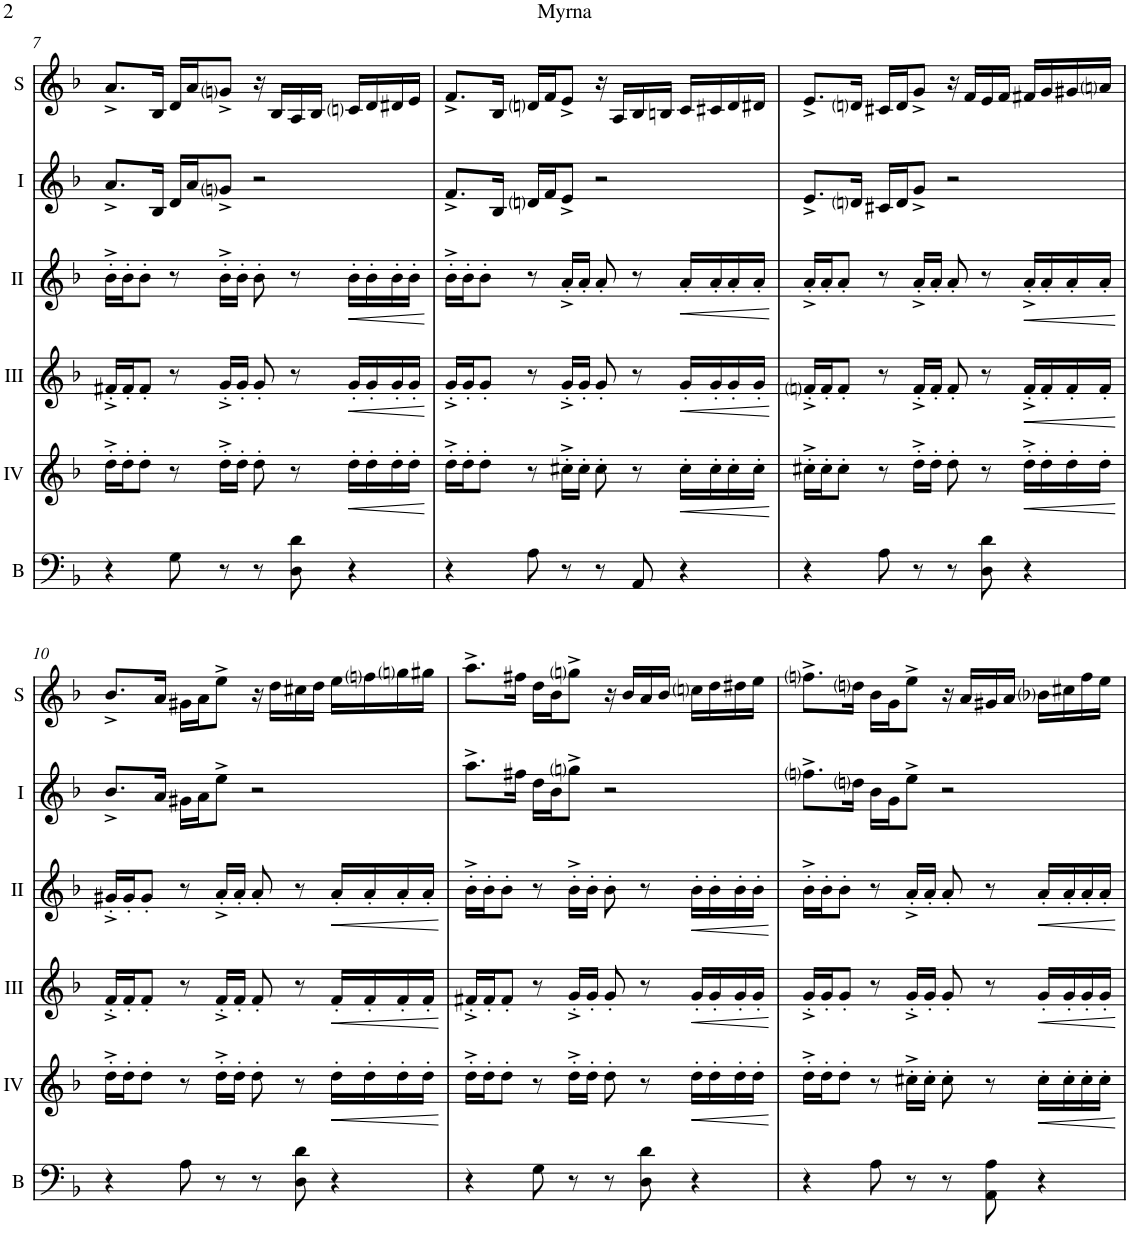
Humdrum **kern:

**kern	**kern	**dynam	**kern	**dynam	**kern	**dynam	**kern	**kern
*part6	*part5	*part5	*part4	*part4	*part3	*part3	*part2	*part1
*staff6	*staff5	*staff5	*staff4	*staff4	*staff3	*staff3	*staff2	*staff1
*I"Bass	*I"Acc. 4	*	*I"Acc. 3	*	*I"Acc. 2	*	*I"Acc. 1	*I"Solo
*I'B	*	*	*	*	*	*	*	*I'S
!!LO:PB:g=z
*clefF4	*clefG2	*	*clefG2	*	*clefG2	*	*clefG2	*clefG2
*Trd7c12	*Trd7c12	*	*	*	*	*	*Trd7c12	*
*k[b-]	*k[b-]	*	*k[b-]	*	*k[b-]	*	*k[b-]	*k[b-]
*M4/4	*M4/4	*	*M4/4	*	*M4/4	*	*M4/4	*M4/4
=7	=7	=7	=7	=7	=7	=7	=7	=7
4r	16dd'^\LL	.	16f#X'^/LL	.	16b-'^\LL	.	8.a^/L	8.a^/L
.	16dd'\J	.	16f#'/J	.	16b-'\J	.	.	.
.	8dd'\J	.	8f#'/J	.	8b-'\J	.	.	.
.	.	.	.	.	.	.	16B-/Jk	16B-/Jk
8G\	8r	.	8r	.	8r	.	16d/LL	16d/LL
.	.	.	.	.	.	.	16a/J	16a/J
8r	16dd'^\LL	.	16g'^/LL	.	16b-'^\LL	.	8gni^/J	8gni^/J
.	16dd'\JJ	.	16g'/JJ	.	16b-'\JJ	.	.	.
8r	8dd'\	.	8g'/	.	8b-'\	.	2r	16r
.	.	.	.	.	.	.	.	16B-/LL
8D\ 8d\	8r	.	8r	.	8r	.	.	16A/
.	.	.	.	.	.	.	.	16B-/JJ
!	!	!LO:HP:b	!	!LO:HP:b	!	!LO:HP:b	!	!
4r	16dd'\LL	<	16g'/LL	<	16b-'\LL	<	.	16cni/LL
.	16dd'\	.	16g'/	.	16b-'\	.	.	16d/
.	16dd'\	.	16g'/	.	16b-'\	.	.	16d#X/
.	16dd'\JJ	.	16g'/JJ	.	16b-'\JJ	.	.	16e/JJ
.	.	[	.	[	.	[	.	.
=8	=8	=8	=8	=8	=8	=8	=8	=8
4r	16dd'^\LL	.	16g'^/LL	.	16b-'^\LL	.	8.f^/L	8.f^/L
.	16dd'\J	.	16g'/J	.	16b-'\J	.	.	.
.	8dd'\J	.	8g'/J	.	8b-'\J	.	.	.
.	.	.	.	.	.	.	16B-/Jk	16B-/Jk
8A\	8r	.	8r	.	8r	.	16dni/LL	16dni/LL
.	.	.	.	.	.	.	16f/J	16f/J
8r	16cc#X'^\LL	.	16g'^/LL	.	16a'^/LL	.	8e^/J	8e^/J
.	16cc#'\JJ	.	16g'/JJ	.	16a'/JJ	.	.	.
8r	8cc#'\	.	8g'/	.	8a'/	.	2r	16r
.	.	.	.	.	.	.	.	16A/LL
8AA/	8r	.	8r	.	8r	.	.	16B-/
.	.	.	.	.	.	.	.	16Bn/JJ
!	!	!LO:HP:b	!	!LO:HP:b	!	!LO:HP:b	!	!
4r	16cc#'\LL	<	16g'/LL	<	16a'/LL	<	.	16c/LL
.	16cc#'\	.	16g'/	.	16a'/	.	.	16c#X/
.	16cc#'\	.	16g'/	.	16a'/	.	.	16d/
.	16cc#'\JJ	.	16g'/JJ	.	16a'/JJ	.	.	16d#X/JJ
.	.	[	.	[	.	[	.	.
=9	=9	=9	=9	=9	=9	=9	=9	=9
4r	16cc#X'^\LL	.	16fni'^/LL	.	16a'^/LL	.	8.e^/L	8.e^/L
.	16cc#'\J	.	16f'/J	.	16a'/J	.	.	.
.	8cc#'\J	.	8f'/J	.	8a'/J	.	.	.
.	.	.	.	.	.	.	16dni/Jk	16dni/Jk
8A\	8r	.	8r	.	8r	.	16c#X/LL	16c#X/LL
.	.	.	.	.	.	.	16d/J	16d/J
8r	16dd'^\LL	.	16f'^/LL	.	16a'^/LL	.	8g^/J	8g^/J
.	16dd'\JJ	.	16f'/JJ	.	16a'/JJ	.	.	.
8r	8dd'\	.	8f'/	.	8a'/	.	2r	16r
.	.	.	.	.	.	.	.	16f/LL
8D\ 8d\	8r	.	8r	.	8r	.	.	16e/
.	.	.	.	.	.	.	.	16f/JJ
!	!	!LO:HP:b	!	!LO:HP:b	!	!LO:HP:b	!	!
4r	16dd'^\LL	<	16f'^/LL	<	16a'^/LL	<	.	16f#X/LL
.	16dd'\	.	16f'/	.	16a'/	.	.	16g/
.	16dd'\	.	16f'/	.	16a'/	.	.	16g#X/
.	16dd'\JJ	.	16f'/JJ	.	16a'/JJ	.	.	16ani/JJ
.	.	[	.	[	.	[	.	.
!!LO:LB:g=z
=10	=10	=10	=10	=10	=10	=10	=10	=10
4r	16dd'^\LL	.	16f'^/LL	.	16g#X'^/LL	.	8.b-^/L	8.b-^/L
.	16dd'\J	.	16f'/J	.	16g#'/J	.	.	.
.	8dd'\J	.	8f'/J	.	8g#'/J	.	.	.
.	.	.	.	.	.	.	16a/Jk	16a/Jk
8A\	8r	.	8r	.	8r	.	16g#X\LL	16g#X\LL
.	.	.	.	.	.	.	16a\J	16a\J
8r	16dd'^\LL	.	16f'^/LL	.	16a'^/LL	.	8ee^\J	8ee^\J
.	16dd'\JJ	.	16f'/JJ	.	16a'/JJ	.	.	.
8r	8dd'\	.	8f'/	.	8a'/	.	2r	16r
.	.	.	.	.	.	.	.	16dd\LL
8D\ 8d\	8r	.	8r	.	8r	.	.	16cc#X\
.	.	.	.	.	.	.	.	16dd\JJ
!	!	!LO:HP:b	!	!LO:HP:b	!	!LO:HP:b	!	!
4r	16dd'\LL	<	16f'/LL	<	16a'/LL	<	.	16ee\LL
.	16dd'\	.	16f'/	.	16a'/	.	.	16ffni\
.	16dd'\	.	16f'/	.	16a'/	.	.	16ggni\
.	16dd'\JJ	.	16f'/JJ	.	16a'/JJ	.	.	16gg#X\JJ
.	.	[	.	[	.	[	.	.
=11	=11	=11	=11	=11	=11	=11	=11	=11
4r	16dd'^\LL	.	16f#X'^/LL	.	16b-'^\LL	.	8.aa^\L	8.aa^\L
.	16dd'\J	.	16f#'/J	.	16b-'\J	.	.	.
.	8dd'\J	.	8f#'/J	.	8b-'\J	.	.	.
.	.	.	.	.	.	.	16ff#X\Jk	16ff#X\Jk
8G\	8r	.	8r	.	8r	.	16dd\LL	16dd\LL
.	.	.	.	.	.	.	16b-\J	16b-\J
8r	16dd'^\LL	.	16g'^/LL	.	16b-'^\LL	.	8ggni^\J	8ggni^\J
.	16dd'\JJ	.	16g'/JJ	.	16b-'\JJ	.	.	.
8r	8dd'\	.	8g'/	.	8b-'\	.	2r	16r
.	.	.	.	.	.	.	.	16b-/LL
8D\ 8d\	8r	.	8r	.	8r	.	.	16a/
.	.	.	.	.	.	.	.	16b-/JJ
!	!	!LO:HP:b	!	!LO:HP:b	!	!LO:HP:b	!	!
4r	16dd'\LL	<	16g'/LL	<	16b-'\LL	<	.	16ccni\LL
.	16dd'\	.	16g'/	.	16b-'\	.	.	16dd\
.	16dd'\	.	16g'/	.	16b-'\	.	.	16dd#X\
.	16dd'\JJ	.	16g'/JJ	.	16b-'\JJ	.	.	16ee\JJ
.	.	[	.	[	.	[	.	.
=12	=12	=12	=12	=12	=12	=12	=12	=12
4r	16dd'^\LL	.	16g'^/LL	.	16b-'^\LL	.	8.ffni^\L	8.ffni^\L
.	16dd'\J	.	16g'/J	.	16b-'\J	.	.	.
.	8dd'\J	.	8g'/J	.	8b-'\J	.	.	.
.	.	.	.	.	.	.	16ddni\Jk	16ddni\Jk
8A\	8r	.	8r	.	8r	.	16b-\LL	16b-\LL
.	.	.	.	.	.	.	16g\J	16g\J
8r	16cc#X'^\LL	.	16g'^/LL	.	16a'^/LL	.	8ee^\J	8ee^\J
.	16cc#'\JJ	.	16g'/JJ	.	16a'/JJ	.	.	.
8r	8cc#'\	.	8g'/	.	8a'/	.	2r	16r
.	.	.	.	.	.	.	.	16a/LL
8AA\ 8A\	8r	.	8r	.	8r	.	.	16g#X/
.	.	.	.	.	.	.	.	16a/JJ
!	!	!LO:HP:b	!	!LO:HP:b	!	!LO:HP:b	!	!
4r	16cc#'\LL	<	16g'/LL	<	16a'/LL	<	.	16b-i\LL
.	16cc#'\	.	16g'/	.	16a'/	.	.	16cc#X\
.	16cc#'\	.	16g'/	.	16a'/	.	.	16ff\
.	16cc#'\JJ	.	16g'/JJ	.	16a'/JJ	.	.	16ee\JJ
.	.	[	.	[	.	[	.	.
=	=	=	=	=	=	=	=	=
*-	*-	*-	*-	*-	*-	*-	*-	*-
